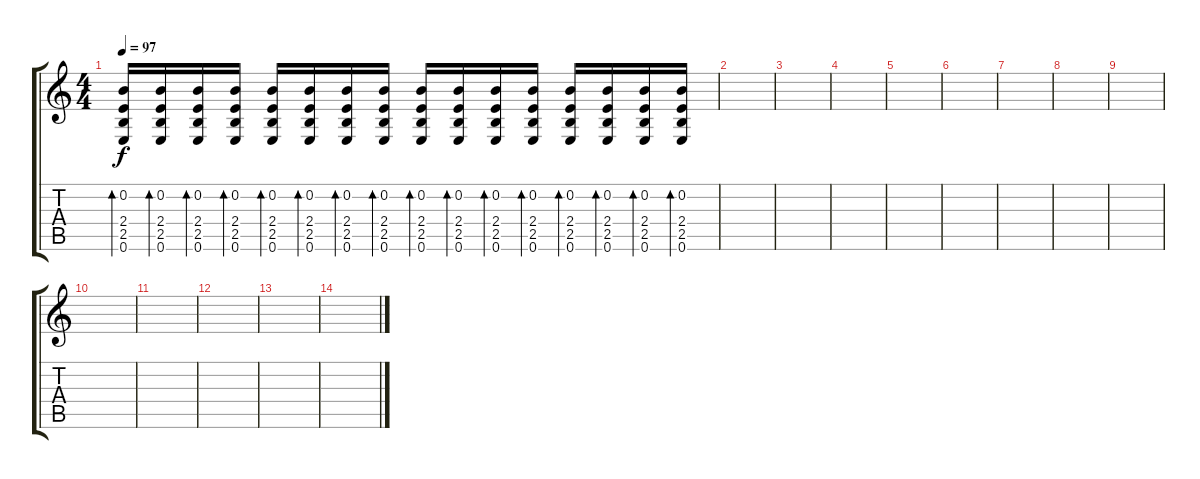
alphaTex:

\track "" {instrument electricguitarclean}
\staff {score tabs}
\tuning (E4 B3 G3 D3 A2 E2) {hide}
\ts (4 4)
\tempo 97
\clef g2
\ks c
(0.2 2.4 2.5 0.6).16{bd 30 dy f} (0.2 2.4 2.5 0.6).16{bd 30} (0.2 2.4 2.5 0.6).16{bd 30} (0.2 2.4 2.5 0.6).16{bd 30} (0.2 2.4 2.5 0.6).16{bd 30} (0.2 2.4 2.5 0.6).16{bd 30} (0.2 2.4 2.5 0.6).16{bd 30} (0.2 2.4 2.5 0.6).16{bd 30} (0.2 2.4 2.5 0.6).16{bd 30} (0.2 2.4 2.5 0.6).16{bd 30} (0.2 2.4 2.5 0.6).16{bd 30} (0.2 2.4 2.5 0.6).16{bd 30} (0.2 2.4 2.5 0.6).16{bd 30} (0.2 2.4 2.5 0.6).16{bd 30} (0.2 2.4 2.5 0.6).16{bd 30} (0.2 2.4 2.5 0.6).16{bd 30} |
\section ("" "")
|
|
|
|
\section ("" "")
|
|
|
|
\section ("" "")
|
|
|
|
\section ("" "")
